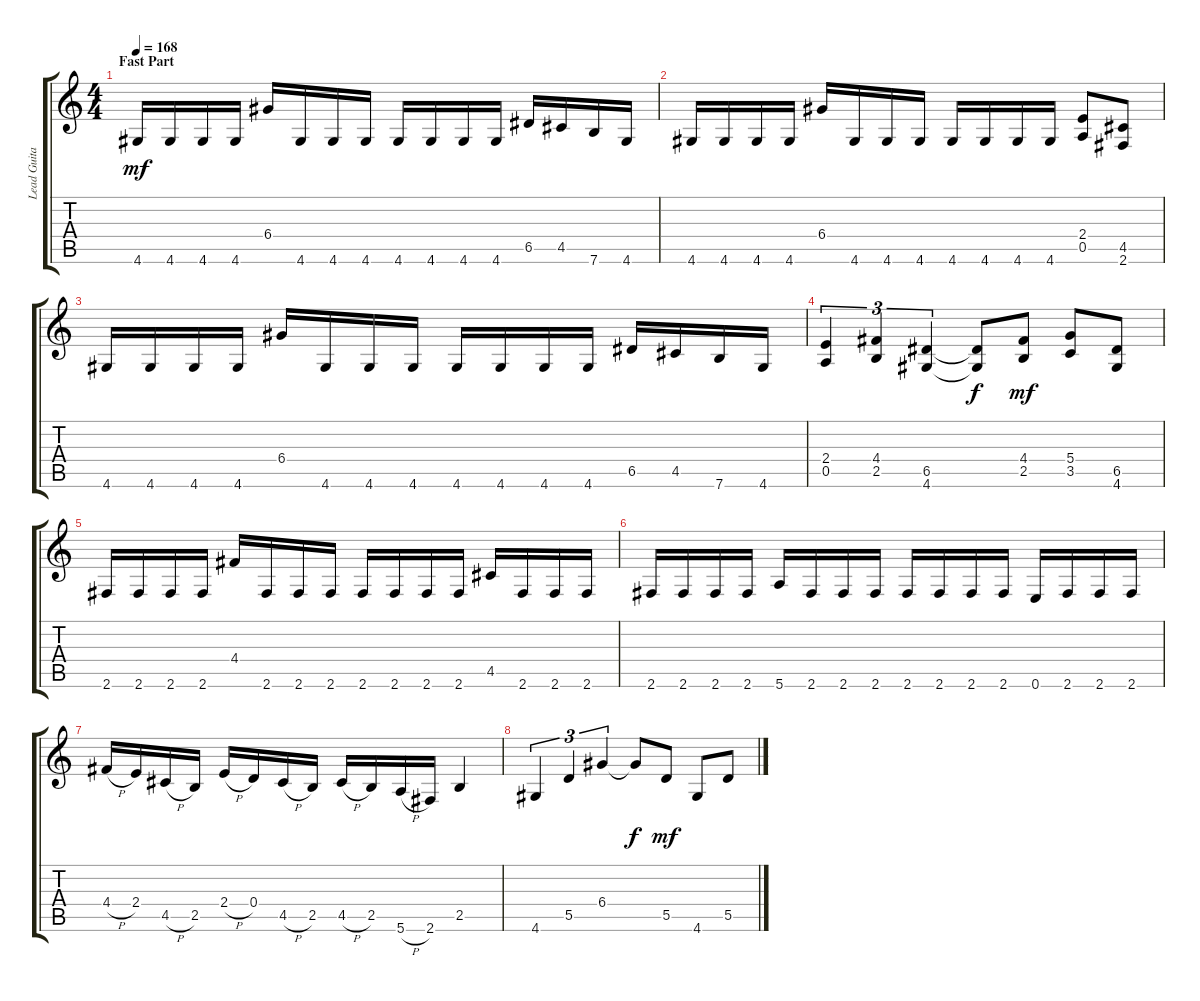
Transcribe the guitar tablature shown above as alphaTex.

\track ("Lead Guitar I (Dave Mustaine)" "Lead Guita") {instrument distortionguitar}
\staff {score tabs}
\tuning (E4 B3 G3 D3 A2 E2) {hide}
\ts (4 4)
\section ("" "Fast Part")
\tempo 168
\clef g2
\ks c
4.6.16{dy mf} 4.6.16 4.6.16 4.6.16 6.4.16 4.6.16 4.6.16 4.6.16 4.6.16 4.6.16 4.6.16 4.6.16 6.5.16 4.5.16 7.6.16 4.6.16 |
4.6.16 4.6.16 4.6.16 4.6.16 6.4.16 4.6.16 4.6.16 4.6.16 4.6.16 4.6.16 4.6.16 4.6.16 (2.4 0.5).8 (4.5 2.6).8 |
4.6.16 4.6.16 4.6.16 4.6.16 6.4.16 4.6.16 4.6.16 4.6.16 4.6.16 4.6.16 4.6.16 4.6.16 6.5.16 4.5.16 7.6.16 4.6.16 |
(2.4 0.5).4{tu (3 2)} (4.4 2.5).4{tu (3 2)} (6.5 4.6).4{tu (3 2)} (6.5{t} 4.6{t}).8{dy f} (4.4 2.5).8{dy mf} (5.4 3.5).8 (6.5 4.6).8 |
2.6.16 2.6.16 2.6.16 2.6.16 4.4.16 2.6.16 2.6.16 2.6.16 2.6.16 2.6.16 2.6.16 2.6.16 4.5.16 2.6.16 2.6.16 2.6.16 |
2.6.16 2.6.16 2.6.16 2.6.16 5.6.16 2.6.16 2.6.16 2.6.16 2.6.16 2.6.16 2.6.16 2.6.16 0.6.16 2.6.16 2.6.16 2.6.16 |
4.4{h}.16 2.4.16 4.5{h}.16 2.5.16 2.4{h}.16 0.4.16 4.5{h}.16 2.5.16 4.5{h}.16 2.5.16 5.6{h}.16 2.6.16 2.5.4 |
4.6.4{tu (3 2)} 5.5.4{tu (3 2)} 6.4.4{tu (3 2)} 6.4{t}.8{dy f} 5.5.8{dy mf} 4.6.8 5.5.8
